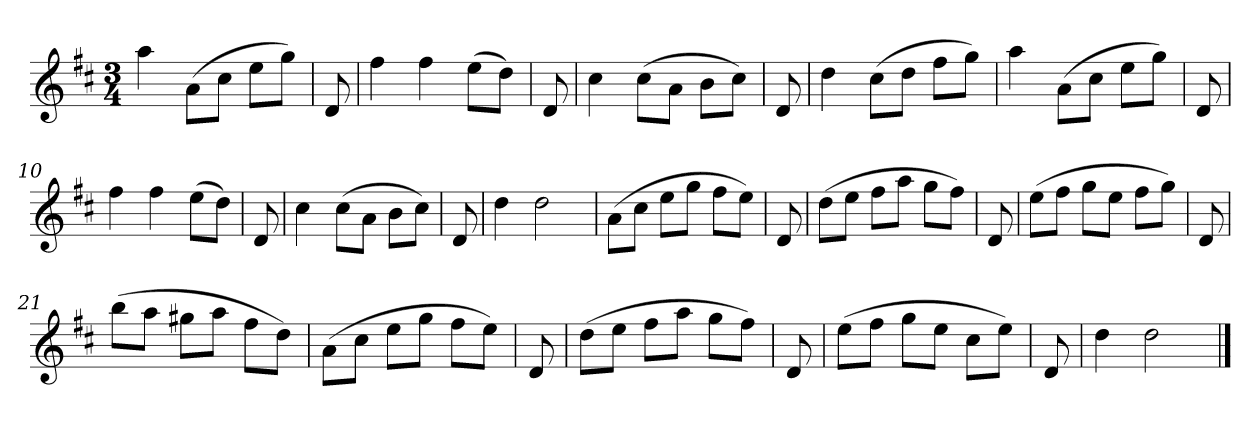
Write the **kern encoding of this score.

**kern
*part1
*staff1
*clefG2
*k[f#c#]
*D:
*M3/4
=
4aa
(8a\L
8cc#\J
8ee\L
8gg\J)
=2y
8d
=3
4ff#
4ff#
(8ee\L
8dd\J)
=4y
8d
=5
4cc#
(8cc#\L
8a\J
8b\L
8cc#\J)
=6y
8d
=7
4dd
(8cc#\L
8dd\J
8ff#\L
8gg\J)
=8y
4aa
(8a\L
8cc#\J
8ee\L
8gg\J)
=9y
8d
=10
4ff#
4ff#
(8ee\L
8dd\J)
=11y
8d
=12
4cc#
(8cc#\L
8a\J
8b\L
8cc#\J)
=13y
8d
=14
4dd
2dd
=15y
(8a\L
8cc#\J
8ee\L
8gg\J
8ff#\L
8ee\J)
=16y
8d
=17
(8dd\L
8ee\J
8ff#\L
8aa\J
8gg\L
8ff#\J)
=18y
8d
=19
(8ee\L
8ff#\J
8gg\L
8ee\J
8ff#\L
8gg\J)
=20y
8d
=21
(8bb\L
8aa\J
8gg#X\L
8aa\J
8ff#\L
8dd\J)
=22y
(8a\L
8cc#\J
8ee\L
8gg\J
8ff#\L
8ee\J)
=23y
8d
=24
(8dd\L
8ee\J
8ff#\L
8aa\J
8gg\L
8ff#\J)
=25y
8d
=26
(8ee\L
8ff#\J
8gg\L
8ee\J
8cc#\L
8ee\J)
=27y
8d
=28
4dd
2dd
==
*-
